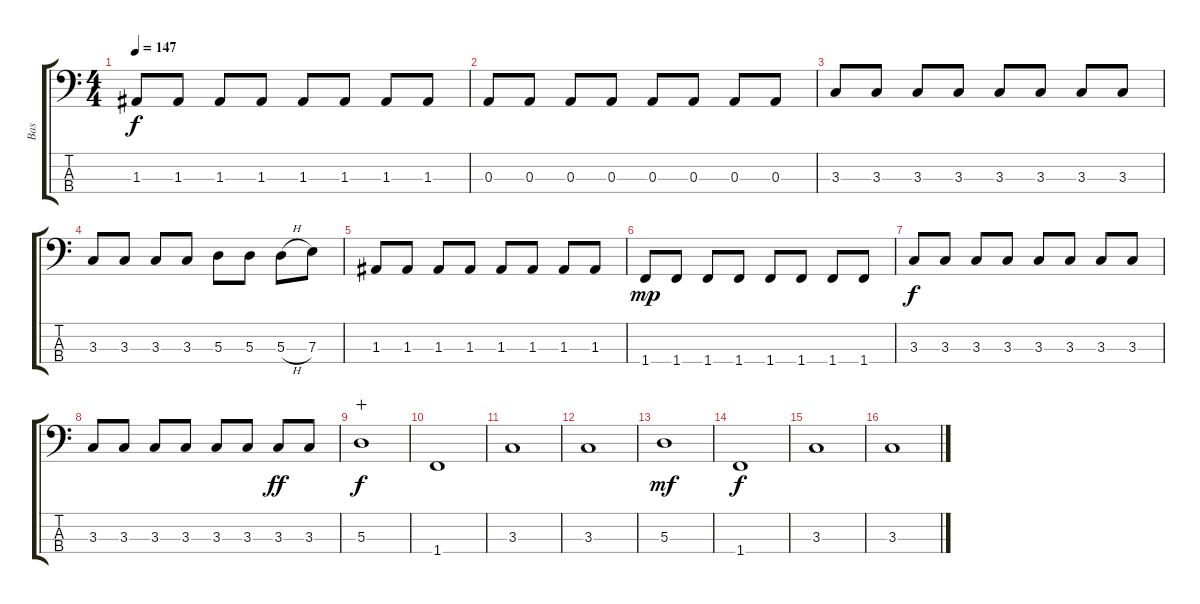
\track ("Bas" "Bas") {instrument electricbasspick}
\staff {score tabs}
\tuning (G2 D2 A1 E1) {hide}
\ts (4 4)
\tempo 147
\clef f4
\ks c
1.3.8{dy f} 1.3.8 1.3.8 1.3.8 1.3.8 1.3.8 1.3.8 1.3.8 |
0.3.8 0.3.8 0.3.8 0.3.8 0.3.8 0.3.8 0.3.8 0.3.8 |
3.3.8 3.3.8 3.3.8 3.3.8 3.3.8 3.3.8 3.3.8 3.3.8 |
3.3.8 3.3.8 3.3.8 3.3.8 5.3.8 5.3.8 5.3{h}.8 7.3.8 |
1.3.8 1.3.8 1.3.8 1.3.8 1.3.8 1.3.8 1.3.8 1.3.8 |
1.4.8{dy mp} 1.4.8 1.4.8 1.4.8 1.4.8 1.4.8 1.4.8 1.4.8 |
3.3.8{dy f} 3.3.8 3.3.8 3.3.8 3.3.8 3.3.8 3.3.8 3.3.8 |
3.3.8 3.3.8 3.3.8 3.3.8 3.3.8 3.3.8 3.3.8{dy ff} 3.3.8 |
5.3.1{dy f wahc} |
1.4.1 |
3.3.1 |
3.3.1 |
5.3.1{dy mf} |
1.4.1{dy f} |
3.3.1 |
3.3.1
